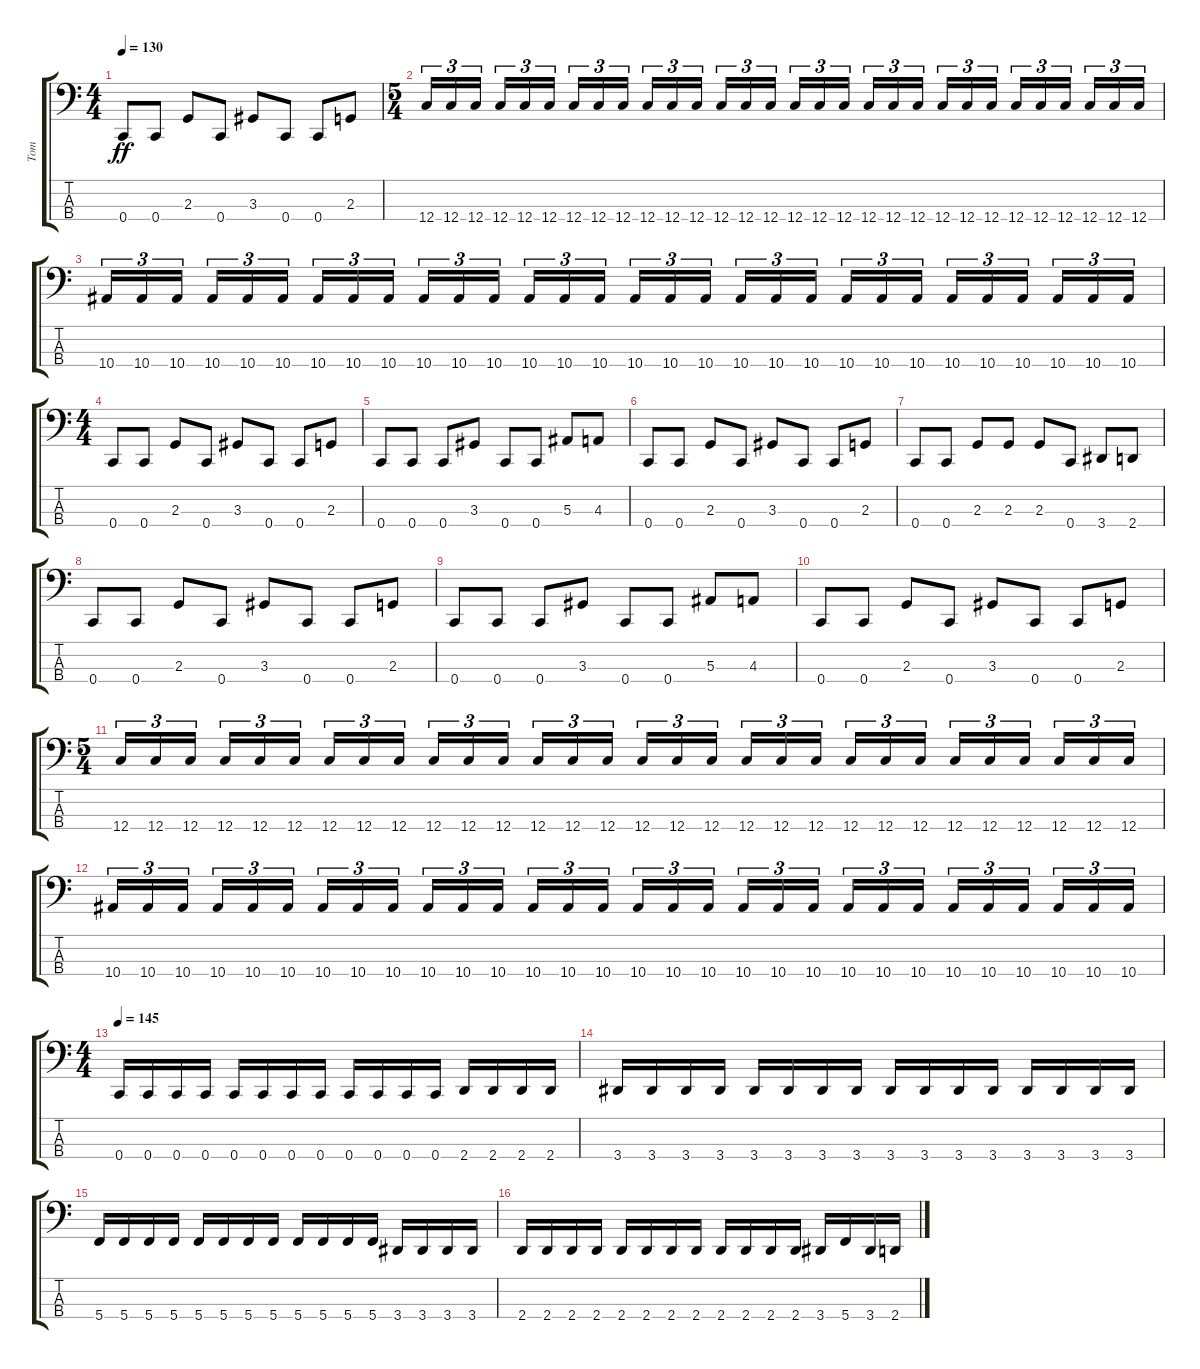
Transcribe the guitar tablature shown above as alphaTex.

\track ("Tom" "Tom") {instrument electricbasspick}
\staff {score tabs}
\tuning (Eb2 Bb1 F1 C1) {hide}
\ts (4 4)
\tempo 130
\clef f4
\ks c
0.4.8{dy ff} 0.4.8 2.3.8 0.4.8 3.3.8 0.4.8 0.4.8 2.3.8 |
\ts (5 4)
12.4.16{tu (3 2)} 12.4.16{tu (3 2)} 12.4.16{tu (3 2)} 12.4.16{tu (3 2)} 12.4.16{tu (3 2)} 12.4.16{tu (3 2)} 12.4.16{tu (3 2)} 12.4.16{tu (3 2)} 12.4.16{tu (3 2)} 12.4.16{tu (3 2)} 12.4.16{tu (3 2)} 12.4.16{tu (3 2)} 12.4.16{tu (3 2)} 12.4.16{tu (3 2)} 12.4.16{tu (3 2)} 12.4.16{tu (3 2)} 12.4.16{tu (3 2)} 12.4.16{tu (3 2)} 12.4.16{tu (3 2)} 12.4.16{tu (3 2)} 12.4.16{tu (3 2)} 12.4.16{tu (3 2)} 12.4.16{tu (3 2)} 12.4.16{tu (3 2)} 12.4.16{tu (3 2)} 12.4.16{tu (3 2)} 12.4.16{tu (3 2)} 12.4.16{tu (3 2)} 12.4.16{tu (3 2)} 12.4.16{tu (3 2)} |
10.4.16{tu (3 2)} 10.4.16{tu (3 2)} 10.4.16{tu (3 2)} 10.4.16{tu (3 2)} 10.4.16{tu (3 2)} 10.4.16{tu (3 2)} 10.4.16{tu (3 2)} 10.4.16{tu (3 2)} 10.4.16{tu (3 2)} 10.4.16{tu (3 2)} 10.4.16{tu (3 2)} 10.4.16{tu (3 2)} 10.4.16{tu (3 2)} 10.4.16{tu (3 2)} 10.4.16{tu (3 2)} 10.4.16{tu (3 2)} 10.4.16{tu (3 2)} 10.4.16{tu (3 2)} 10.4.16{tu (3 2)} 10.4.16{tu (3 2)} 10.4.16{tu (3 2)} 10.4.16{tu (3 2)} 10.4.16{tu (3 2)} 10.4.16{tu (3 2)} 10.4.16{tu (3 2)} 10.4.16{tu (3 2)} 10.4.16{tu (3 2)} 10.4.16{tu (3 2)} 10.4.16{tu (3 2)} 10.4.16{tu (3 2)} |
\ts (4 4)
0.4.8 0.4.8 2.3.8 0.4.8 3.3.8 0.4.8 0.4.8 2.3.8 |
0.4.8 0.4.8 0.4.8 3.3.8 0.4.8 0.4.8 5.3.8 4.3.8 |
0.4.8 0.4.8 2.3.8 0.4.8 3.3.8 0.4.8 0.4.8 2.3.8 |
0.4.8 0.4.8 2.3.8 2.3.8 2.3.8 0.4.8 3.4.8 2.4.8 |
0.4.8 0.4.8 2.3.8 0.4.8 3.3.8 0.4.8 0.4.8 2.3.8 |
0.4.8 0.4.8 0.4.8 3.3.8 0.4.8 0.4.8 5.3.8 4.3.8 |
0.4.8 0.4.8 2.3.8 0.4.8 3.3.8 0.4.8 0.4.8 2.3.8 |
\ts (5 4)
12.4.16{tu (3 2)} 12.4.16{tu (3 2)} 12.4.16{tu (3 2)} 12.4.16{tu (3 2)} 12.4.16{tu (3 2)} 12.4.16{tu (3 2)} 12.4.16{tu (3 2)} 12.4.16{tu (3 2)} 12.4.16{tu (3 2)} 12.4.16{tu (3 2)} 12.4.16{tu (3 2)} 12.4.16{tu (3 2)} 12.4.16{tu (3 2)} 12.4.16{tu (3 2)} 12.4.16{tu (3 2)} 12.4.16{tu (3 2)} 12.4.16{tu (3 2)} 12.4.16{tu (3 2)} 12.4.16{tu (3 2)} 12.4.16{tu (3 2)} 12.4.16{tu (3 2)} 12.4.16{tu (3 2)} 12.4.16{tu (3 2)} 12.4.16{tu (3 2)} 12.4.16{tu (3 2)} 12.4.16{tu (3 2)} 12.4.16{tu (3 2)} 12.4.16{tu (3 2)} 12.4.16{tu (3 2)} 12.4.16{tu (3 2)} |
10.4.16{tu (3 2)} 10.4.16{tu (3 2)} 10.4.16{tu (3 2)} 10.4.16{tu (3 2)} 10.4.16{tu (3 2)} 10.4.16{tu (3 2)} 10.4.16{tu (3 2)} 10.4.16{tu (3 2)} 10.4.16{tu (3 2)} 10.4.16{tu (3 2)} 10.4.16{tu (3 2)} 10.4.16{tu (3 2)} 10.4.16{tu (3 2)} 10.4.16{tu (3 2)} 10.4.16{tu (3 2)} 10.4.16{tu (3 2)} 10.4.16{tu (3 2)} 10.4.16{tu (3 2)} 10.4.16{tu (3 2)} 10.4.16{tu (3 2)} 10.4.16{tu (3 2)} 10.4.16{tu (3 2)} 10.4.16{tu (3 2)} 10.4.16{tu (3 2)} 10.4.16{tu (3 2)} 10.4.16{tu (3 2)} 10.4.16{tu (3 2)} 10.4.16{tu (3 2)} 10.4.16{tu (3 2)} 10.4.16{tu (3 2)} |
\ts (4 4)
\tempo 145
0.4.16 0.4.16 0.4.16 0.4.16 0.4.16 0.4.16 0.4.16 0.4.16 0.4.16 0.4.16 0.4.16 0.4.16 2.4.16 2.4.16 2.4.16 2.4.16 |
3.4.16 3.4.16 3.4.16 3.4.16 3.4.16 3.4.16 3.4.16 3.4.16 3.4.16 3.4.16 3.4.16 3.4.16 3.4.16 3.4.16 3.4.16 3.4.16 |
5.4.16 5.4.16 5.4.16 5.4.16 5.4.16 5.4.16 5.4.16 5.4.16 5.4.16 5.4.16 5.4.16 5.4.16 3.4.16 3.4.16 3.4.16 3.4.16 |
2.4.16 2.4.16 2.4.16 2.4.16 2.4.16 2.4.16 2.4.16 2.4.16 2.4.16 2.4.16 2.4.16 2.4.16 3.4.16 5.4.16 3.4.16 2.4.16
